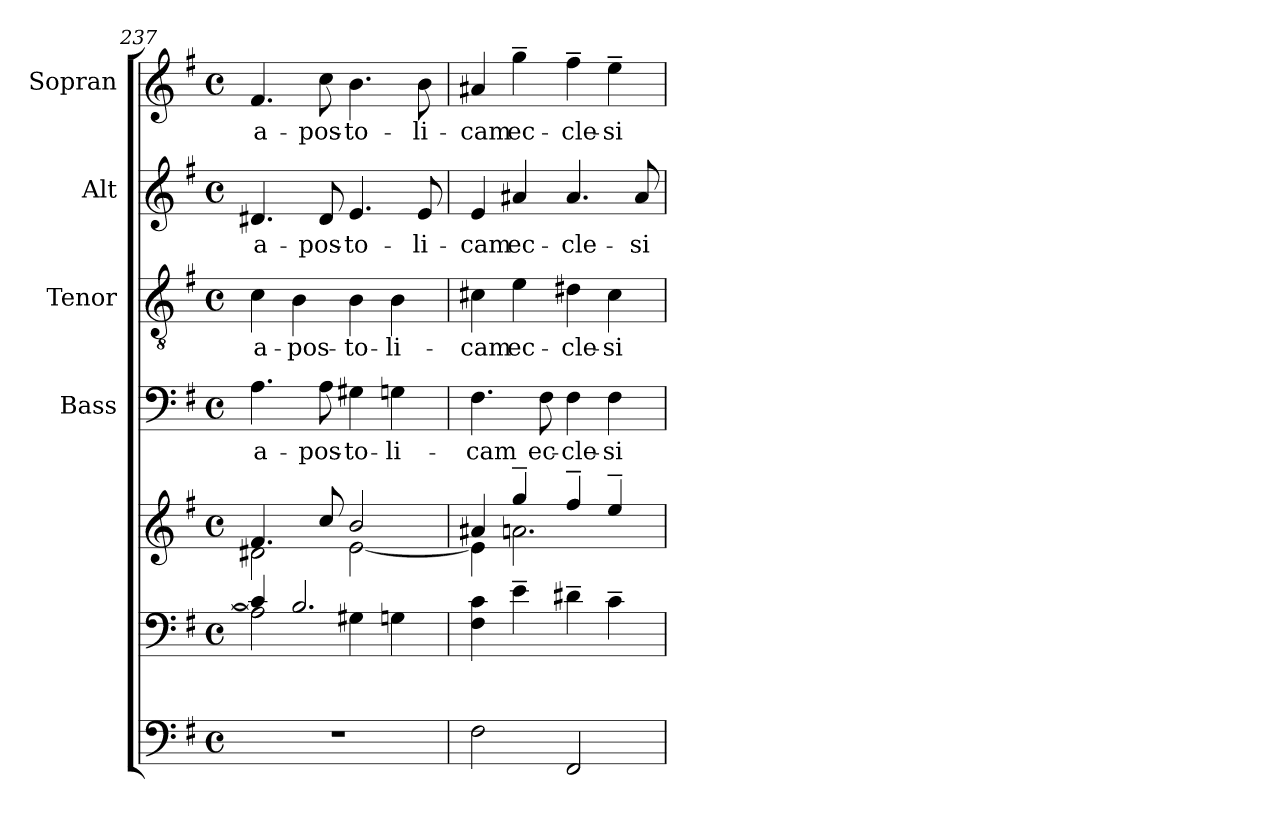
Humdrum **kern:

**kern	**kern	**kern	**kern	**text	**kern	**text	**kern	**text	**kern	**text
*part6	*part5	*part5	*part4	*part4	*part3	*part3	*part2	*part2	*part1	*part1
*staff7	*staff6	*staff5	*staff4	*staff4	*staff3	*staff3	*staff2	*staff2	*staff1	*staff1
*	*	*	*I"Bass	*	*I"Tenor	*	*I"Alt	*	*I"Sopran	*
*	*	*	*I'B.	*	*I'T.	*	*I'A.	*	*I'S.	*
*clefF4	*clefF4	*clefG2	*clefF4	*	*clefGv2	*	*clefG2	*	*clefG2	*
*ITrd7c12	*	*	*	*	*	*	*	*	*	*
*k[f#]	*k[f#]	*k[f#]	*k[f#]	*	*k[f#]	*	*k[f#]	*	*k[f#]	*
*G:	*G:	*G:	*G:	*	*G:	*	*G:	*	*G:	*
*M4/4	*M4/4	*M4/4	*M4/4	*	*M4/4	*	*M4/4	*	*M4/4	*
*met(c)	*met(c)	*met(c)	*met(c)	*	*met(c)	*	*met(c)	*	*met(c)	*
=237	=237	=237	=237	=237	=237	=237	=237	=237	=237	=237
*	*^	*^	*	*	*	*	*	*	*	*
!	!	!	!	!	!	!LO:LY:b	!	!LO:LY:b	!	!LO:LY:b	!	!LO:LY:b
1r	4c/]	2A\]	4.f#/	2d#X\	4.A\	a-	4c\	a-	4.d#X/	a-	4.f#/	a-
!	!	!	!	!	!	!	!	!LO:LY:b	!	!	!	!
.	2.B/	.	.	.	.	.	4B\	-pos-	.	.	.	.
!	!	!	!	!	!	!LO:LY:b	!	!	!	!LO:LY:b	!	!LO:LY:b
.	.	.	8cc/	.	8A\	-pos-	.	.	8d#/	-pos-	8cc\	-pos-
!	!	!	!	!	!	!LO:LY:b	!	!LO:LY:b	!	!LO:LY:b	!	!LO:LY:b
.	.	4G#X\	2b/	[<2e\	4G#X\	-to-	4B\	-to-	4.e/	-to-	4.b\	-to-
!	!	!	!	!	!	!LO:LY:b	!	!LO:LY:b	!	!	!	!
.	.	4Gn\	.	.	4Gn\	-li-	4B\	-li-	.	.	.	.
!	!	!	!	!	!	!	!	!	!	!LO:LY:b	!	!LO:LY:b
.	.	.	.	.	.	.	.	.	8e/	-li-	8b\	-li-
*	*v	*v	*	*	*	*	*	*	*	*	*	*
!!LO:LB:g=z
=238	=238	=238	=238	=238	=238	=238	=238	=238	=238	=238	=238
!	!	!	!	!	!LO:LY:b	!	!LO:LY:b	!	!LO:LY:b	!	!LO:LY:b
2FF#\	4F#\ 4c\	4a#X/	4e\]	4.F#\	-cam	4c#X\	-cam	4e/	-cam	4a#X/	-cam
!	!	!	!	!	!	!	!LO:LY:b	!	!LO:LY:b	!	!LO:LY:b
.	4e~>\	4gg~>/	2.a\	.	.	4e\	ec-	4a#X/	ec-	4gg~>\	ec-
!	!	!	!	!	!LO:LY:b	!	!	!	!	!	!
.	.	.	.	8F#\	ec-	.	.	.	.	.	.
!	!	!	!	!	!LO:LY:b	!	!LO:LY:b	!	!LO:LY:b	!	!LO:LY:b
2FFF#/	4d#X~>\	4ff#~>/	.	4F#\	-cle-	4d#X\	-cle-	4.a#/	-cle-	4ff#~>\	-cle-
!	!	!	!	!	!LO:LY:b	!	!LO:LY:b	!	!	!	!LO:LY:b
.	4c~>\	4ee~>/	.	4F#\	-si-	4c#\	-si-	.	.	4ee~>\	-si-
!	!	!	!	!	!	!	!	!	!LO:LY:b	!	!
.	.	.	.	.	.	.	.	8a#/	-si-	.	.
*	*	*v	*v	*	*	*	*	*	*	*	*
=	=	=	=	=	=	=	=	=	=	=
*-	*-	*-	*-	*-	*-	*-	*-	*-	*-	*-
